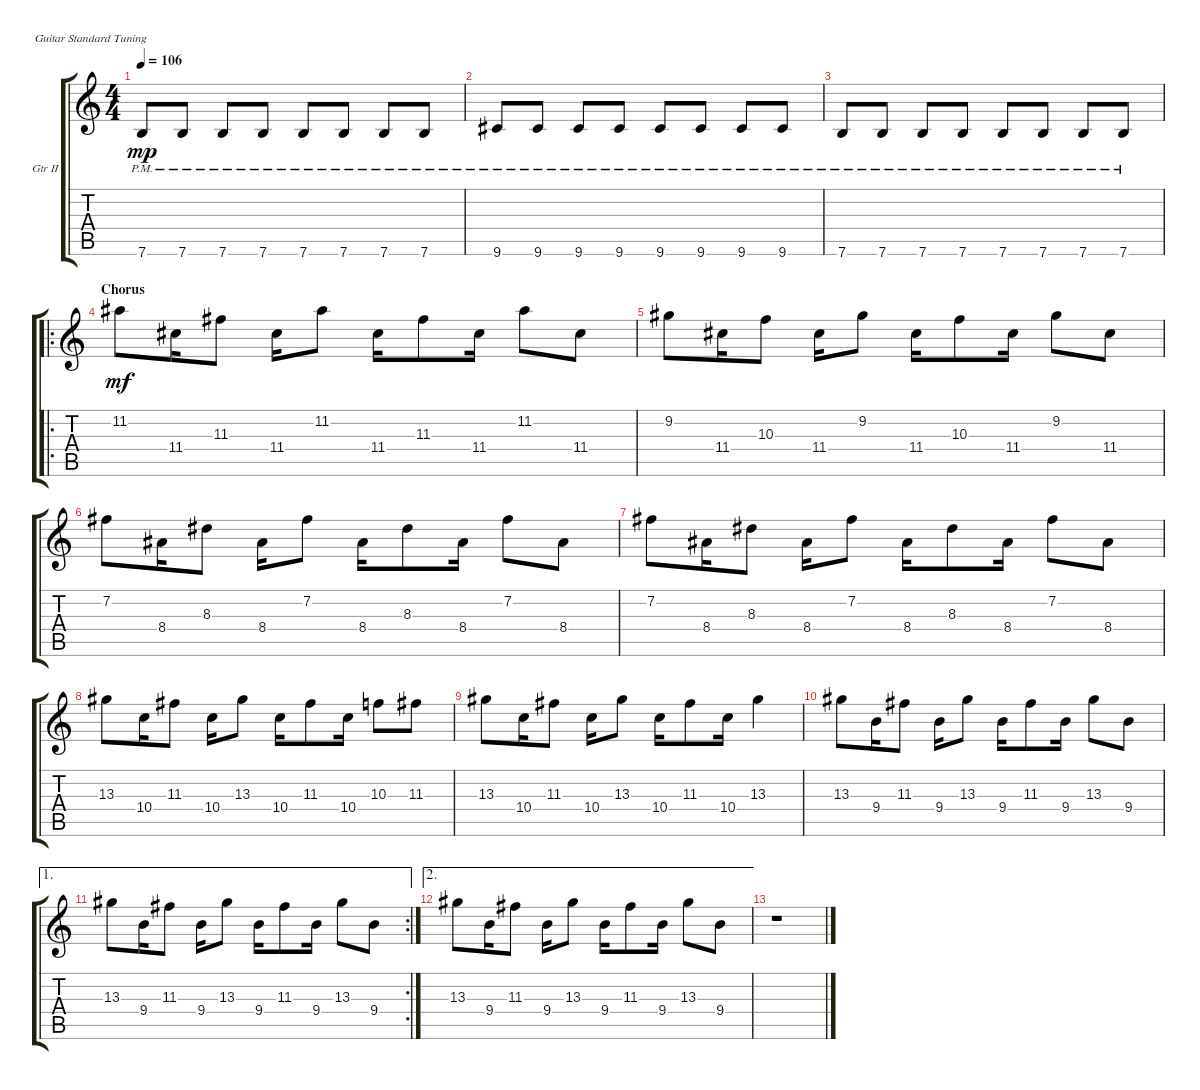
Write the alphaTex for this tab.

\defaultSystemsLayout 4
\bracketExtendMode groupsimilarinstruments
\firstSystemTrackNameOrientation horizontal
\otherSystemsTrackNameOrientation horizontal
\track ("Guitar II" "Gtr II") {instrument distortionguitar}
\staff {score tabs}
\tuning (E4 B3 G3 D3 A2 E2)
\ts (4 4)
\tempo 106
\clef g2
\scale
0.316354
\ks c
7.6{pm}.8{dy mp} 7.6{pm}.8 7.6{pm}.8 7.6{pm}.8 7.6{pm}.8 7.6{pm}.8 7.6{pm}.8 7.6{pm}.8 |
9.6{pm}.8 9.6{pm}.8 9.6{pm}.8 9.6{pm}.8 9.6{pm}.8 9.6{pm}.8 9.6{pm}.8 9.6{pm}.8 |
7.6{pm}.8 7.6{pm}.8 7.6{pm}.8 7.6{pm}.8 7.6{pm}.8 7.6{pm}.8 7.6{pm}.8 7.6{pm}.8 |
\ro
\section ("" "Chorus")
11.2.8{dy mf} 11.4.16 11.3.8 11.4.16 11.2.8 11.4.16 11.3.8 11.4.16 11.2.8 11.4.8 |
9.2.8 11.4.16 10.3.8 11.4.16 9.2.8 11.4.16 10.3.8 11.4.16 9.2.8 11.4.8 |
7.2.8 8.4.16 8.3.8 8.4.16 7.2.8 8.4.16 8.3.8 8.4.16 7.2.8 8.4.8 |
7.2.8 8.4.16 8.3.8 8.4.16 7.2.8 8.4.16 8.3.8 8.4.16 7.2.8 8.4.8 |
13.3.8 10.4.16 11.3.8 10.4.16 13.3.8 10.4.16 11.3.8 10.4.16 10.3.8 11.3.8 |
13.3.8 10.4.16 11.3.8 10.4.16 13.3.8 10.4.16 11.3.8 10.4.16 13.3.4 |
13.3.8 9.4.16 11.3.8 9.4.16 13.3.8 9.4.16 11.3.8 9.4.16 13.3.8 9.4.8 |
\ae 1
\rc 2
13.3.8 9.4.16 11.3.8 9.4.16 13.3.8 9.4.16 11.3.8 9.4.16 13.3.8 9.4.8 |
\ae 2
13.3.8 9.4.16 11.3.8 9.4.16 13.3.8 9.4.16 11.3.8 9.4.16 13.3.8 9.4.8 |
r.1
